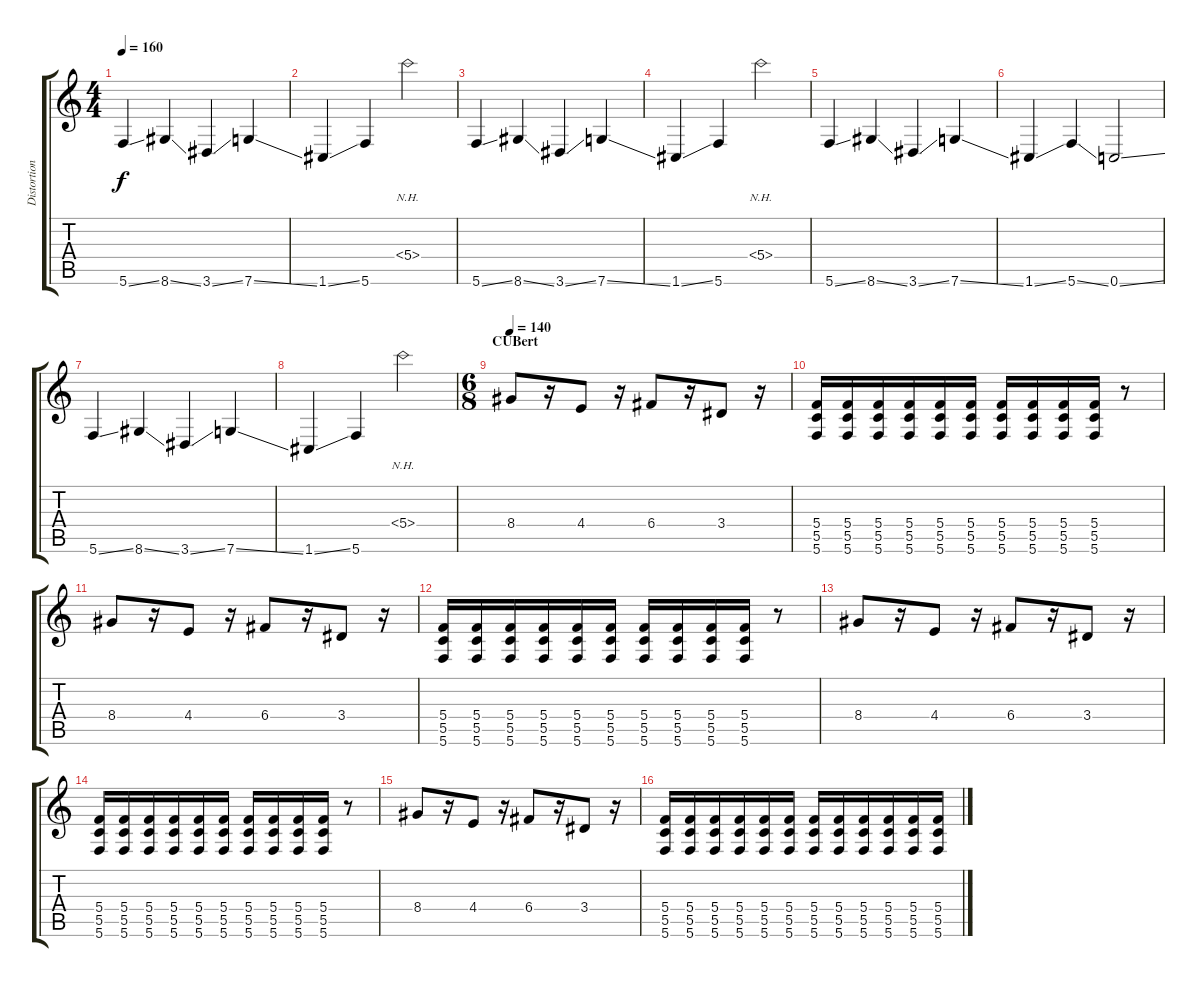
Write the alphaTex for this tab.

\track ("Distortion Guitar" "Distortion") {instrument distortionguitar}
\staff {score tabs}
\tuning (D4 A3 F3 C3 G2 C2) {hide}
\ts (4 4)
\tempo 160
\clef g2
\ks c
5.6{ss}.4{dy f} 8.6{ss}.4 3.6{ss}.4 7.6{ss}.4 |
1.6{ss}.4 5.6.4 5.4{nh}.2 |
5.6{ss}.4 8.6{ss}.4 3.6{ss}.4 7.6{ss}.4 |
1.6{ss}.4 5.6.4 5.4{nh}.2 |
5.6{ss}.4 8.6{ss}.4 3.6{ss}.4 7.6{ss}.4 |
1.6{ss}.4 5.6{ss}.4 0.6{ss}.2 |
5.6{ss}.4 8.6{ss}.4 3.6{ss}.4 7.6{ss}.4 |
1.6{ss}.4 5.6.4 5.4{nh}.2 |
\ts (6 8)
\section ("" "CUBert")
\tempo 140
8.4.8 r.16 4.4.8 r.16 6.4.8 r.16 3.4.8 r.16 |
(5.4 5.5 5.6).16 (5.4 5.5 5.6).16 (5.4 5.5 5.6).16 (5.4 5.5 5.6).16 (5.4 5.5 5.6).16 (5.4 5.5 5.6).16 (5.4 5.5 5.6).16 (5.4 5.5 5.6).16 (5.4 5.5 5.6).16 (5.4 5.5 5.6).16 r.8 |
8.4.8 r.16 4.4.8 r.16 6.4.8 r.16 3.4.8 r.16 |
(5.4 5.5 5.6).16 (5.4 5.5 5.6).16 (5.4 5.5 5.6).16 (5.4 5.5 5.6).16 (5.4 5.5 5.6).16 (5.4 5.5 5.6).16 (5.4 5.5 5.6).16 (5.4 5.5 5.6).16 (5.4 5.5 5.6).16 (5.4 5.5 5.6).16 r.8 |
8.4.8 r.16 4.4.8 r.16 6.4.8 r.16 3.4.8 r.16 |
(5.4 5.5 5.6).16 (5.4 5.5 5.6).16 (5.4 5.5 5.6).16 (5.4 5.5 5.6).16 (5.4 5.5 5.6).16 (5.4 5.5 5.6).16 (5.4 5.5 5.6).16 (5.4 5.5 5.6).16 (5.4 5.5 5.6).16 (5.4 5.5 5.6).16 r.8 |
8.4.8 r.16 4.4.8 r.16 6.4.8 r.16 3.4.8 r.16 |
(5.4 5.5 5.6).16 (5.4 5.5 5.6).16 (5.4 5.5 5.6).16 (5.4 5.5 5.6).16 (5.4 5.5 5.6).16 (5.4 5.5 5.6).16 (5.4 5.5 5.6).16 (5.4 5.5 5.6).16 (5.4 5.5 5.6).16 (5.4 5.5 5.6).16 (5.4 5.5 5.6).16 (5.4 5.5 5.6).16
